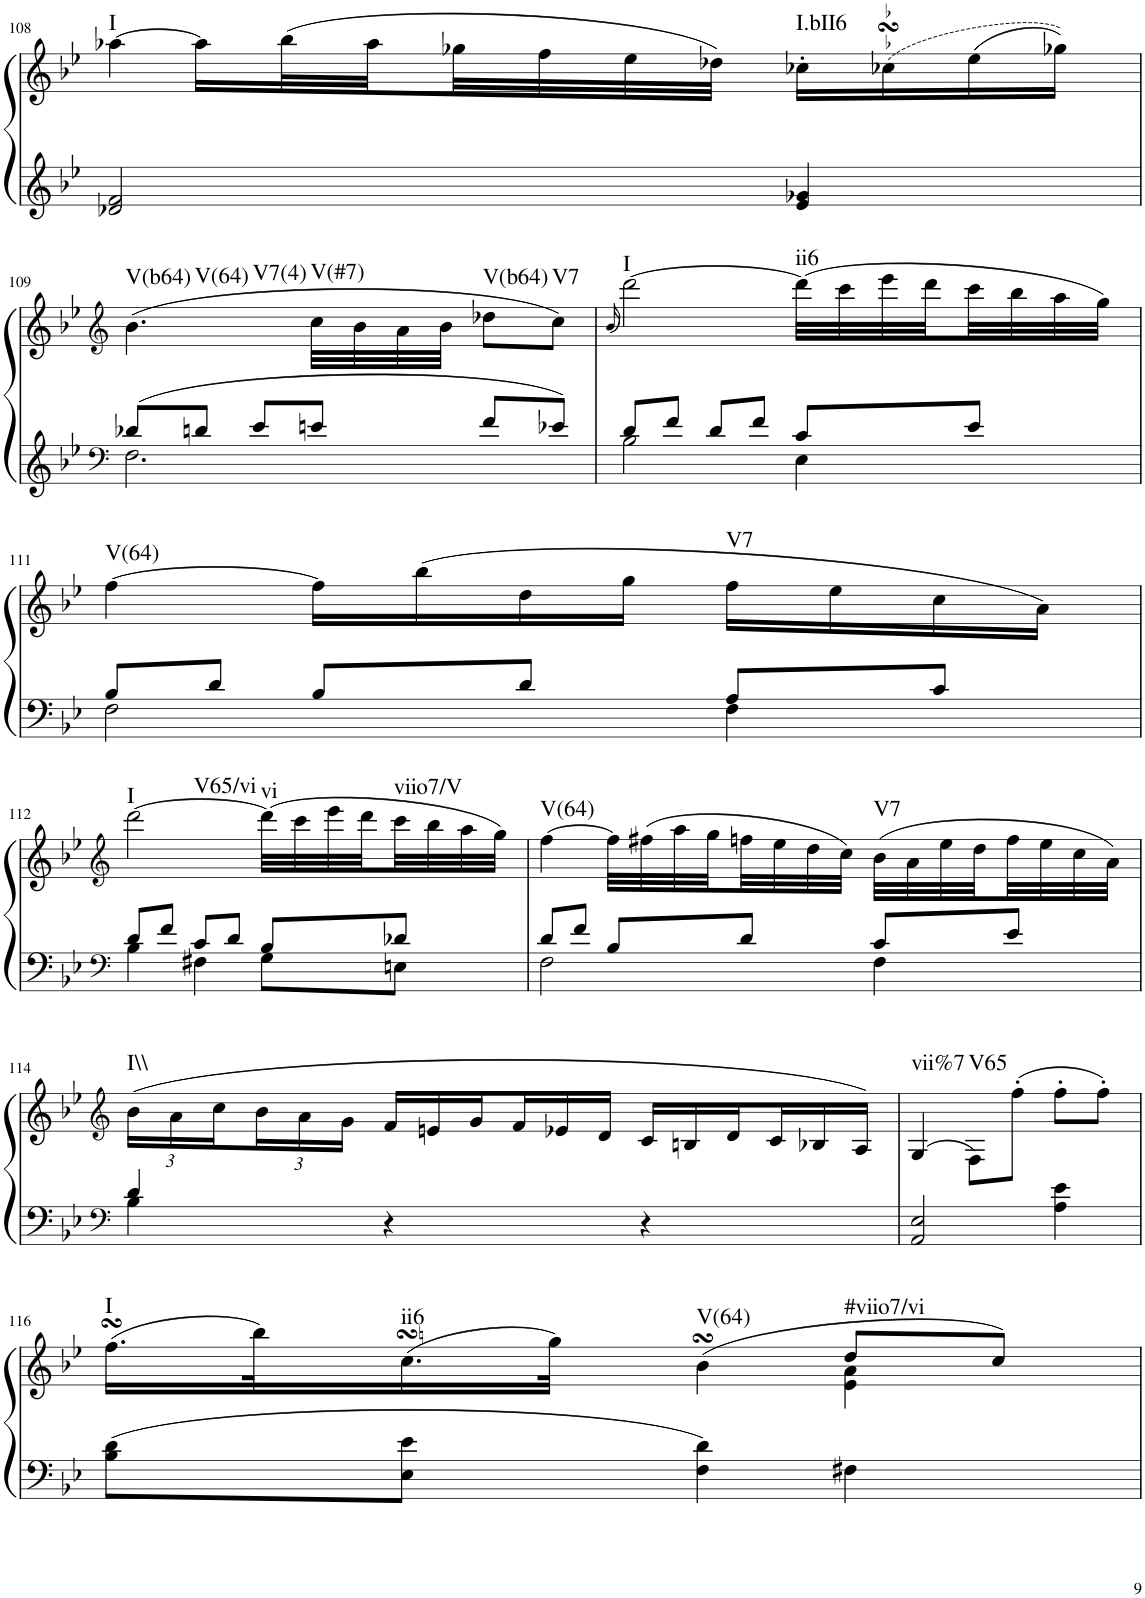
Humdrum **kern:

**kern	**kern	**harte
*part1	*part1	*part1
*staff2	*staff1	*
*I"unbenannt2	*	*
!!LO:PB:g=z
*clefG2	*clefG2	*
*k[b-e-]	*k[b-e-]	*
*M3/4	*M3/4	*
=108	=108	=108
!	!	!LO:H:kt=I
2d-X/ 2f/	[4aa-X\	N
.	16aa-\LL]	.
.	(32bb-\L	.
.	32aa-\	.
.	32gg-X\	.
.	32ff\	.
.	32ee-\	.
.	32dd-X\JJJ)	.
!	!	!LO:H:kt=I.bII6
4e-/ 4g-X/	16cc-X'\LL	N
!	!LO:TURN:uacc=-	!
!	!LO:TURN:lacc=-	!
.	(16cc-XsSSs\	.
.	(16ee-\	.
.	16gg-X\JJ))	.
!!LO:LB:g=z
=109	=109	=109
*clefF4	*clefG2	*
*^	*	*
!	!	!	!LO:H:n=1:kt=V(b64)
!	!	!	!LO:H:n=2:kt=V(64)
!	!	!	!LO:H:n=3:kt=V7(4)
8d-X/L	2.F\	(4.b-\	N N N
8dn/J	.	.	.
8e-/L	.	.	.
!	!	!	!LO:H:kt=V(#7)
8en/J	.	32cc\LLL	N
.	.	32b-\	.
.	.	32a\	.
.	.	32b-\JJJ	.
!	!	!	!LO:H:kt=V(b64)
8f/L	.	8dd-X\L	N
!	!	!	!LO:H:kt=V7
8e-X/J	.	8cc\J)	N
=110	=110	=110	=110
.	.	(16qb-/	.
!	!	!	!LO:H:kt=I
8d/L	2B-\	[2ddd\)	N
8f/J	.	.	.
8d/L	.	.	.
8f/J	.	.	.
!	!	!	!LO:H:kt=ii6
8c/L	4E-\	(32ddd\LLL]	N
.	.	32ccc\	.
.	.	32eee-\	.
.	.	32ddd\	.
8e-/J	.	32ccc\	.
.	.	32bb-\	.
.	.	32aa\	.
.	.	32gg\JJJ)	.
!!LO:LB:g=z
=111	=111	=111	=111
!	!	!	!LO:H:kt=V(64)
8B-/L	2F\	[4ff\	N
8d/J	.	.	.
8B-/L	.	16ff\LL]	.
.	.	(16bb-\	.
8d/J	.	16dd\	.
.	.	16gg\JJ	.
!	!	!	!LO:H:kt=V7
8A/L	4F\	16ff\LL	N
.	.	16ee-\	.
8c/J	.	16cc\	.
.	.	16a\JJ)	.
!!LO:LB:g=z
=112	=112	=112	=112
*clefF4	*	*clefG2	*
!	!	!	!LO:H:n=1:kt=I
!	!	!	!LO:H:n=2:kt=V65/vi
8d/L	4B-\	[2ddd\	N N
8f/J	.	.	.
8c/L	4F#X\	.	.
8d/J	.	.	.
!	!	!	!LO:H:kt=vi
8B-/L	8G\L	(32ddd\LLL]	N
.	.	32ccc\	.
.	.	32eee-\	.
.	.	32ddd\	.
!	!	!	!LO:H:kt=viio7/V
8d-X/J	8En\J	32ccc\	N
.	.	32bb-\	.
.	.	32aa\	.
.	.	32gg\JJJ)	.
=113	=113	=113	=113
!	!	!	!LO:H:kt=V(64)
8d/L	2F\	[4ff\	N
8f/J	.	.	.
8B-/L	.	32ff\LLL]	.
.	.	(32ff#X\	.
.	.	32aa\	.
.	.	32gg\	.
8d/J	.	32ffn\	.
.	.	32ee-\	.
.	.	32dd\	.
.	.	32cc\JJJ)	.
!	!	!	!LO:H:kt=V7
8c/L	4F\	(32b-\LLL	N
.	.	32a\	.
.	.	32ee-\	.
.	.	32dd\	.
8e-/J	.	32ff\	.
.	.	32ee-\	.
.	.	32cc\	.
.	.	32a\JJJ)	.
!!LO:LB:g=z
=114	=114	=114	=114
*clefF4	*	*clefG2	*
*	*	*Xbrackettup	*
!	!	!	!LO:H:kt=I\\
4d/	4B-\	(24b-\LL	N
.	.	24a\	.
.	.	24cc\	.
.	.	24b-\	.
.	.	24a\	.
.	.	24g\JJ	.
*	*	*Xtuplet	*
4r	2ryy	24f/LL	.
.	.	24en/	.
.	.	24g/	.
.	.	24f/	.
.	.	24e-X/	.
.	.	24d/JJ	.
4r	.	24c/LL	.
.	.	24Bn/	.
.	.	24d/	.
.	.	24c/	.
.	.	24B-X/	.
.	.	24A/JJ)	.
*v	*v	*	*
=115	=115	=115
!	!	!LO:H:kt=vii%7
2AA/ 2E-/	(4G/	N
!	!	!LO:H:kt=V65
.	8F\L)	N
.	(8ff'\J	.
4A\ 4e-\	8ff'\L	.
.	8ff'\J)	.
!!LO:LB:g=z
=116	=116	=116
*	*^	*
!	!	!	!LO:H:kt=I
8B-\ 8d\L	(16.ffsSSS\LL	2ryy	N
.	32bb-\K)	.	.
!	!	!	!LO:H:kt=ii6
8E-\ 8e-\J	(16.ccsSSS\	.	N
.	32gg\JJk)	.	.
!	!	!	!LO:H:kt=V(64)
4F\ 4d\	(4b-sSSs\	.	N
!	!	!	!LO:H:kt=#viio7/vi
4F#X\	8dd/L	4e-\ 4a\	N
.	8cc/J)	.	.
*	*v	*v	*
=	=	=
*-	*-	*-
